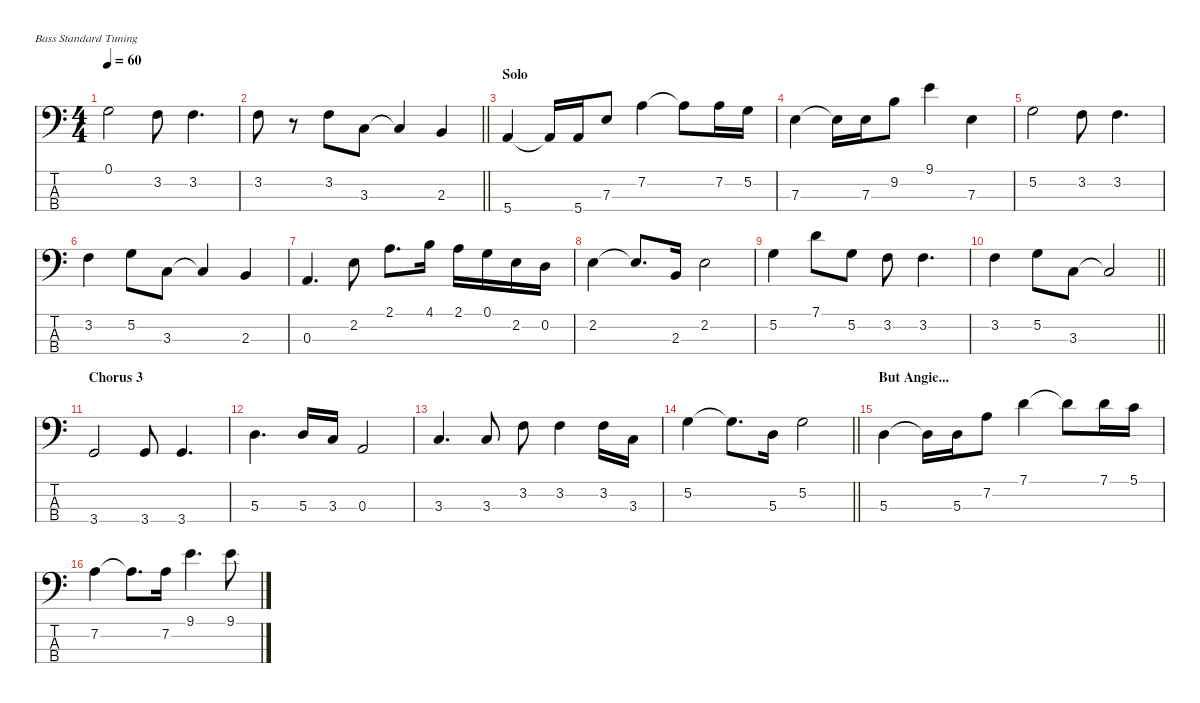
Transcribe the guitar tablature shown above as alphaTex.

\defaultSystemsLayout 4
\hideDynamics
\bracketExtendMode nobrackets
\singleTrackTrackNamePolicy hidden
\multiTrackTrackNamePolicy hidden
\otherSystemsTrackNameOrientation horizontal
\track ("Bass" "el.bs.") {instrument electricbassfinger}
\staff {score tabs}
\tuning (G2 D2 A1 E1)
\ts (4 4)
\tempo 60
\clef f4
\ks aminor
0.1.2{dy f beam Down} 3.2.8{beam Down} 3.2.4{d beam Down} |
\barLineRight lightlight
3.2.8{beam Down} r.8{beam Down} 3.2.8{beam Down} 3.3.8{beam Down} 3.3{t}.4{beam Up} 2.3.4{beam Up} |
\section ("" "Solo")
5.4.4{beam Up} 5.4{t}.16{beam Up} 5.4.16{beam Up} 7.3.8{beam Up} 7.2.4{beam Down} 7.2{t}.8{beam Down} 7.2.16{beam Down} 5.2.16{beam Down} |
7.3.4{beam Down} 7.3{t}.16{beam Down} 7.3.16{beam Down} 9.2.8{beam Down} 9.1.4{beam Down} 7.3.4{beam Down} |
5.2.2{beam Down} 3.2.8{beam Down} 3.2.4{d beam Down} |
3.2.4{beam Down} 5.2.8{beam Down} 3.3.8{beam Down} 3.3{t}.4{beam Up} 2.3.4{beam Up} |
0.3.4{d beam Up} 2.2.8{beam Down} 2.1.8{d beam Down} 4.1.16{beam Down} 2.1.16{beam Down} 0.1.16{beam Down} 2.2.16{beam Down} 0.2.16{beam Down} |
2.2.4{beam Down} 2.2{t}.8{d beam Up} 2.3.16{beam Up} 2.2.2{beam Down} |
5.2.4{beam Down} 7.1.8{beam Down} 5.2.8{beam Down} 3.2.8{beam Down} 3.2.4{d beam Down} |
\barLineRight lightlight
3.2.4{beam Down} 5.2.8{beam Down} 3.3.8{beam Down} 3.3{t}.2{beam Up} |
\section ("" "Chorus 3")
3.4.2{beam Up} 3.4.8{beam Up} 3.4.4{d beam Up} |
5.3.4{d beam Down} 5.3.16{beam Up} 3.3.16{beam Up} 0.3.2{beam Up} |
3.3.4{d beam Up} 3.3.8{beam Up} 3.2.8{beam Down} 3.2.4{beam Down} 3.2.16{beam Down} 3.3.16{beam Down} |
\barLineRight lightlight
5.2.4{beam Down} 5.2{t}.8{d beam Down} 5.3.16{beam Down} 5.2.2{beam Down} |
\section ("" "But Angie...")
5.3.4{beam Down} 5.3{t}.16{beam Down} 5.3.16{beam Down} 7.2.8{beam Down} 7.1.4{beam Down} 7.1{t}.8{beam Down} 7.1.16{beam Down} 5.1.16{beam Down} |
7.2.4{beam Down} 7.2{t}.8{d beam Down} 7.2.16{beam Down} 9.1.4{d beam Down} 9.1.8{beam Down}
